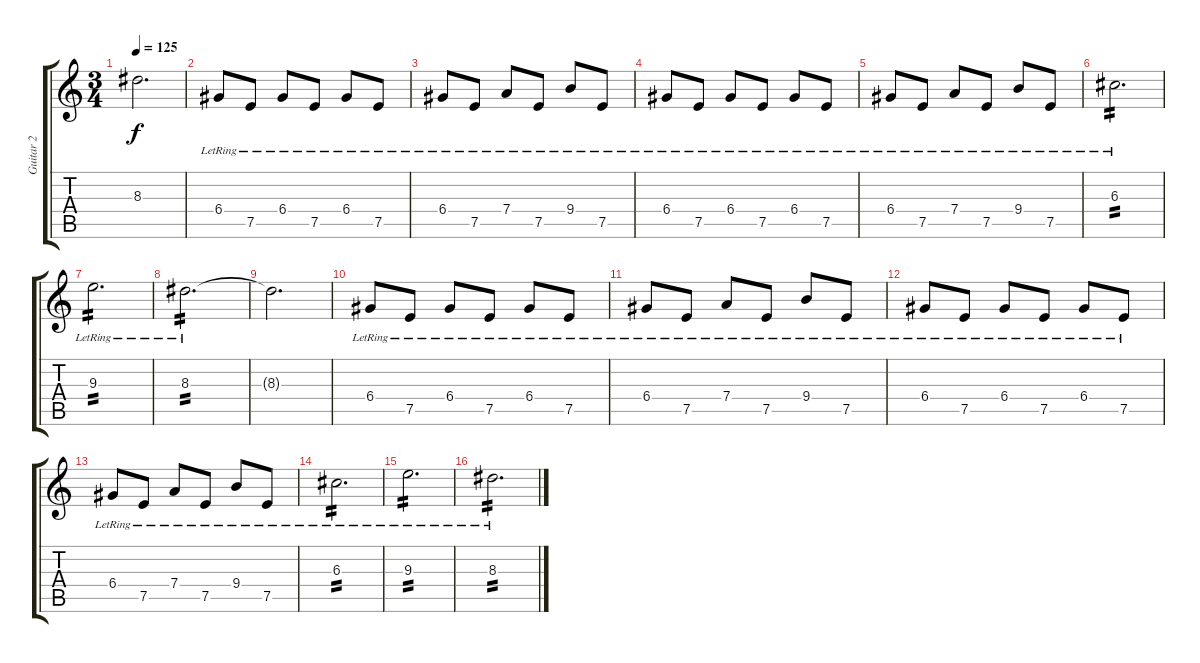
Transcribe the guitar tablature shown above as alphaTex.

\track ("Guitar 2" "Guitar 2") {instrument electricguitarjazz}
\staff {score tabs}
\tuning (E4 B3 G3 D3 A2 E2) {hide}
\ts (3 4)
\tempo 125
\clef g2
\ks c
8.3{t}.2{d dy f} |
6.4{lr}.8 7.5{lr}.8 6.4{lr}.8 7.5{lr}.8 6.4{lr}.8 7.5{lr}.8 |
6.4{lr}.8 7.5{lr}.8 7.4{lr}.8 7.5{lr}.8 9.4{lr}.8 7.5{lr}.8 |
6.4{lr}.8 7.5{lr}.8 6.4{lr}.8 7.5{lr}.8 6.4{lr}.8 7.5{lr}.8 |
6.4{lr}.8 7.5{lr}.8 7.4{lr}.8 7.5{lr}.8 9.4{lr}.8 7.5{lr}.8 |
6.3{lr}.2{d tp 2} |
9.3{lr}.2{d tp 2} |
8.3{lr}.2{d tp 2} |
8.3{t}.2{d} |
6.4{lr}.8 7.5{lr}.8 6.4{lr}.8 7.5{lr}.8 6.4{lr}.8 7.5{lr}.8 |
6.4{lr}.8 7.5{lr}.8 7.4{lr}.8 7.5{lr}.8 9.4{lr}.8 7.5{lr}.8 |
6.4{lr}.8 7.5{lr}.8 6.4{lr}.8 7.5{lr}.8 6.4{lr}.8 7.5{lr}.8 |
6.4{lr}.8 7.5{lr}.8 7.4{lr}.8 7.5{lr}.8 9.4{lr}.8 7.5{lr}.8 |
6.3{lr}.2{d tp 2} |
9.3{lr}.2{d tp 2} |
8.3{lr}.2{d tp 2}
